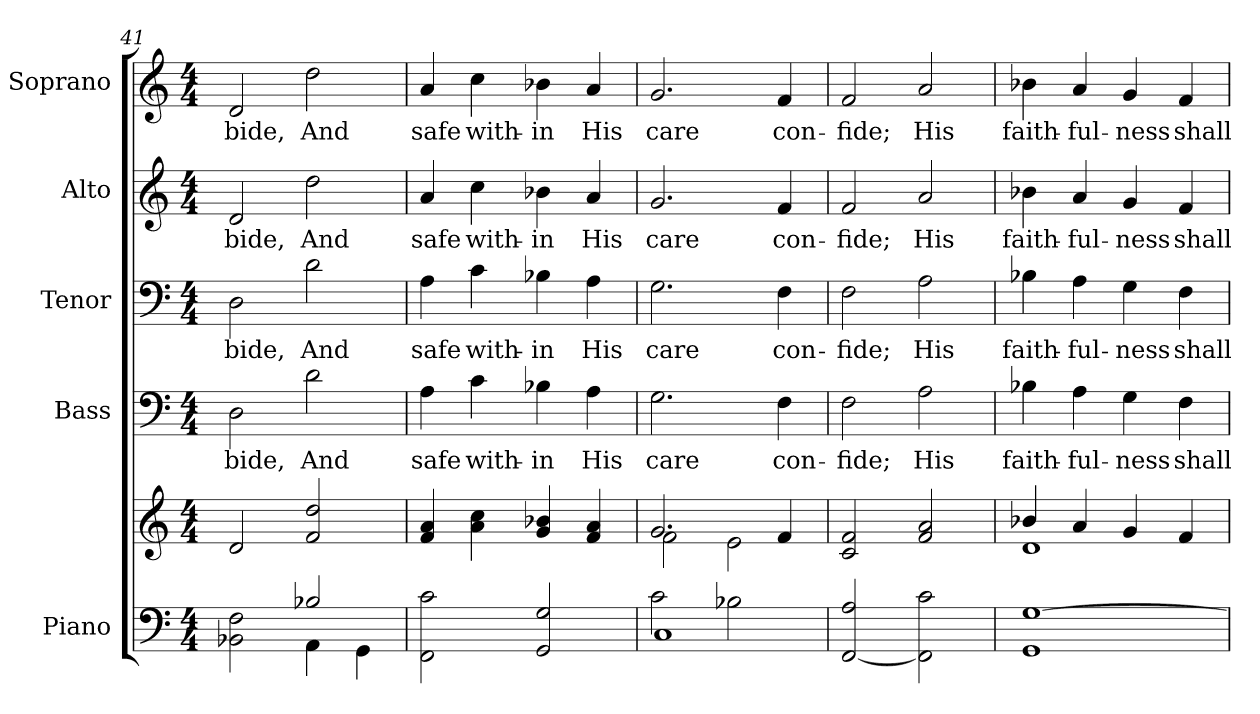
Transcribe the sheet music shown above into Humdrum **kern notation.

**kern	**kern	**kern	**text	**kern	**text	**kern	**text	**kern	**text
*part5	*part5	*part4	*part4	*part3	*part3	*part2	*part2	*part1	*part1
*staff6	*staff5	*staff4	*staff4	*staff3	*staff3	*staff2	*staff2	*staff1	*staff1
*I"Piano	*	*I"Bass	*	*I"Tenor	*	*I"Alto	*	*I"Soprano	*
*I'Pno.	*	*I'B.	*	*I'T.	*	*I'A.	*	*I'S.	*
!!LO:PB:g=z
*clefF4	*clefG2	*clefF4	*	*clefF4	*	*clefG2	*	*clefG2	*
*k[]	*k[]	*k[]	*	*k[]	*	*k[]	*	*k[]	*
*C:	*C:	*C:	*	*C:	*	*C:	*	*C:	*
*M4/4	*M4/4	*M4/4	*	*M4/4	*	*M4/4	*	*M4/4	*
=41	=41	=41	=41	=41	=41	=41	=41	=41	=41
*^	*	*	*	*	*	*	*	*	*
!	!	!	!	!LO:LY:b:color=#000000	!	!	!	!	!	!
!	!	!	!	!	!	!LO:LY:b:color=#000000	!	!	!	!
!	!	!	!	!	!	!	!	!LO:LY:b:color=#000000	!	!
!	!	!	!	!	!	!	!	!	!	!LO:LY:b:color=#000000
2BB-Xi\ 2Fi	2ryy	2di/	2Di\	-bide,	2Di\	-bide,	2di/	-bide,	2di/	-bide,
!	!	!	!	!LO:LY:b:color=#000000	!	!	!	!	!	!
!	!	!	!	!	!	!LO:LY:b:color=#000000	!	!	!	!
!	!	!	!	!	!	!	!	!LO:LY:b:color=#000000	!	!
!	!	!	!	!	!	!	!	!	!	!LO:LY:b:color=#000000
2B-Xi/	4AAi\	2fi/ 2ddi	2di\	And	2di\	And	2ddi\	And	2ddi\	And
.	4GGi\	.	.	.	.	.	.	.	.	.
*v	*v	*	*	*	*	*	*	*	*	*
=42	=42	=42	=42	=42	=42	=42	=42	=42	=42
*^	*	*	*	*	*	*	*	*	*
!	!	!	!	!LO:LY:b:color=#000000	!	!	!	!	!	!
*v	*v	*	*	*	*	*	*	*	*	*
*^	*	*	*	*	*	*	*	*	*
!	!	!	!	!	!	!LO:LY:b:color=#000000	!	!	!	!
*v	*v	*	*	*	*	*	*	*	*	*
*^	*	*	*	*	*	*	*	*	*
!	!	!	!	!	!	!	!	!LO:LY:b:color=#000000	!	!
*v	*v	*	*	*	*	*	*	*	*	*
*^	*	*	*	*	*	*	*	*	*
!	!	!	!	!	!	!	!	!	!	!LO:LY:b:color=#000000
*v	*v	*	*	*	*	*	*	*	*	*
2FFi\ 2ci	4fi/ 4ai	4Ai\	safe	4Ai\	safe	4ai/	safe	4ai/	safe
!	!	!	!LO:LY:b:color=#000000	!	!	!	!	!	!
!	!	!	!	!	!LO:LY:b:color=#000000	!	!	!	!
!	!	!	!	!	!	!	!LO:LY:b:color=#000000	!	!
!	!	!	!	!	!	!	!	!	!LO:LY:b:color=#000000
.	4ai\ 4cci	4ci\	with-	4ci\	with-	4cci\	with-	4cci\	with-
!	!	!	!LO:LY:b:color=#000000	!	!	!	!	!	!
!	!	!	!	!	!LO:LY:b:color=#000000	!	!	!	!
!	!	!	!	!	!	!	!LO:LY:b:color=#000000	!	!
!	!	!	!	!	!	!	!	!	!LO:LY:b:color=#000000
2GGi/ 2Gi	4gi/ 4b-Xi	4B-Xi\	-in	4B-Xi\	-in	4b-Xi\	-in	4b-Xi\	-in
!	!	!	!LO:LY:b:color=#000000	!	!	!	!	!	!
!	!	!	!	!	!LO:LY:b:color=#000000	!	!	!	!
!	!	!	!	!	!	!	!LO:LY:b:color=#000000	!	!
!	!	!	!	!	!	!	!	!	!LO:LY:b:color=#000000
.	4fi/ 4ai	4Ai\	His	4Ai\	His	4ai/	His	4ai/	His
=43	=43	=43	=43	=43	=43	=43	=43	=43	=43
*^	*^	*	*	*	*	*	*	*	*
!	!	!	!	!	!LO:LY:b:color=#000000	!	!	!	!	!	!
!	!	!	!	!	!	!	!LO:LY:b:color=#000000	!	!	!	!
!	!	!	!	!	!	!	!	!	!LO:LY:b:color=#000000	!	!
!	!	!	!	!	!	!	!	!	!	!	!LO:LY:b:color=#000000
2ci\	1Ci	2.gi/	2fi\	2.Gi\	care	2.Gi\	care	2.gi/	care	2.gi/	care
2B-Xi\	.	.	2ei\	.	.	.	.	.	.	.	.
!	!	!	!	!	!LO:LY:b:color=#000000	!	!	!	!	!	!
!	!	!	!	!	!	!	!LO:LY:b:color=#000000	!	!	!	!
!	!	!	!	!	!	!	!	!	!LO:LY:b:color=#000000	!	!
!	!	!	!	!	!	!	!	!	!	!	!LO:LY:b:color=#000000
.	.	4fi/	.	4Fi\	con-	4Fi\	con-	4fi/	con-	4fi/	con-
*v	*v	*	*	*	*	*	*	*	*	*	*
*	*v	*v	*	*	*	*	*	*	*	*
=44	=44	=44	=44	=44	=44	=44	=44	=44	=44
!	!	!	!LO:LY:b:color=#000000	!	!	!	!	!	!
!	!	!	!	!	!LO:LY:b:color=#000000	!	!	!	!
!	!	!	!	!	!	!	!LO:LY:b:color=#000000	!	!
!	!	!	!	!	!	!	!	!	!LO:LY:b:color=#000000
[<2FFi/ 2Ai	2ci/ 2fi	2Fi\	-fide;	2Fi\	-fide;	2fi/	-fide;	2fi/	-fide;
!	!	!	!LO:LY:b:color=#000000	!	!	!	!	!	!
!	!	!	!	!	!LO:LY:b:color=#000000	!	!	!	!
!	!	!	!	!	!	!	!LO:LY:b:color=#000000	!	!
!	!	!	!	!	!	!	!	!	!LO:LY:b:color=#000000
2FFi\] 2ci	2fi/ 2ai	2Ai\	His	2Ai\	His	2ai/	His	2ai/	His
!!LO:LB:g=z
=45	=45	=45	=45	=45	=45	=45	=45	=45	=45
*	*^	*	*	*	*	*	*	*	*
!	!	!	!	!LO:LY:b:color=#000000	!	!	!	!	!	!
!	!	!	!	!	!	!LO:LY:b:color=#000000	!	!	!	!
!	!	!	!	!	!	!	!	!LO:LY:b:color=#000000	!	!
!	!	!	!	!	!	!	!	!	!	!LO:LY:b:color=#000000
1GGi [>1Gi	4b-Xi/	1di	4B-Xi\	faith-	4B-Xi\	faith-	4b-Xi\	faith-	4b-Xi\	faith-
!	!	!	!	!LO:LY:b:color=#000000	!	!	!	!	!	!
!	!	!	!	!	!	!LO:LY:b:color=#000000	!	!	!	!
!	!	!	!	!	!	!	!	!LO:LY:b:color=#000000	!	!
!	!	!	!	!	!	!	!	!	!	!LO:LY:b:color=#000000
.	4ai/	.	4Ai\	-ful-	4Ai\	-ful-	4ai/	-ful-	4ai/	-ful-
!	!	!	!	!LO:LY:b:color=#000000	!	!	!	!	!	!
!	!	!	!	!	!	!LO:LY:b:color=#000000	!	!	!	!
!	!	!	!	!	!	!	!	!LO:LY:b:color=#000000	!	!
!	!	!	!	!	!	!	!	!	!	!LO:LY:b:color=#000000
.	4gi/	.	4Gi\	-ness	4Gi\	-ness	4gi/	-ness	4gi/	-ness
!	!	!	!	!LO:LY:b:color=#000000	!	!	!	!	!	!
!	!	!	!	!	!	!LO:LY:b:color=#000000	!	!	!	!
!	!	!	!	!	!	!	!	!LO:LY:b:color=#000000	!	!
!	!	!	!	!	!	!	!	!	!	!LO:LY:b:color=#000000
.	4fi/	.	4Fi\	shall	4Fi\	shall	4fi/	shall	4fi/	shall
*	*v	*v	*	*	*	*	*	*	*	*
=	=	=	=	=	=	=	=	=	=
*-	*-	*-	*-	*-	*-	*-	*-	*-	*-
